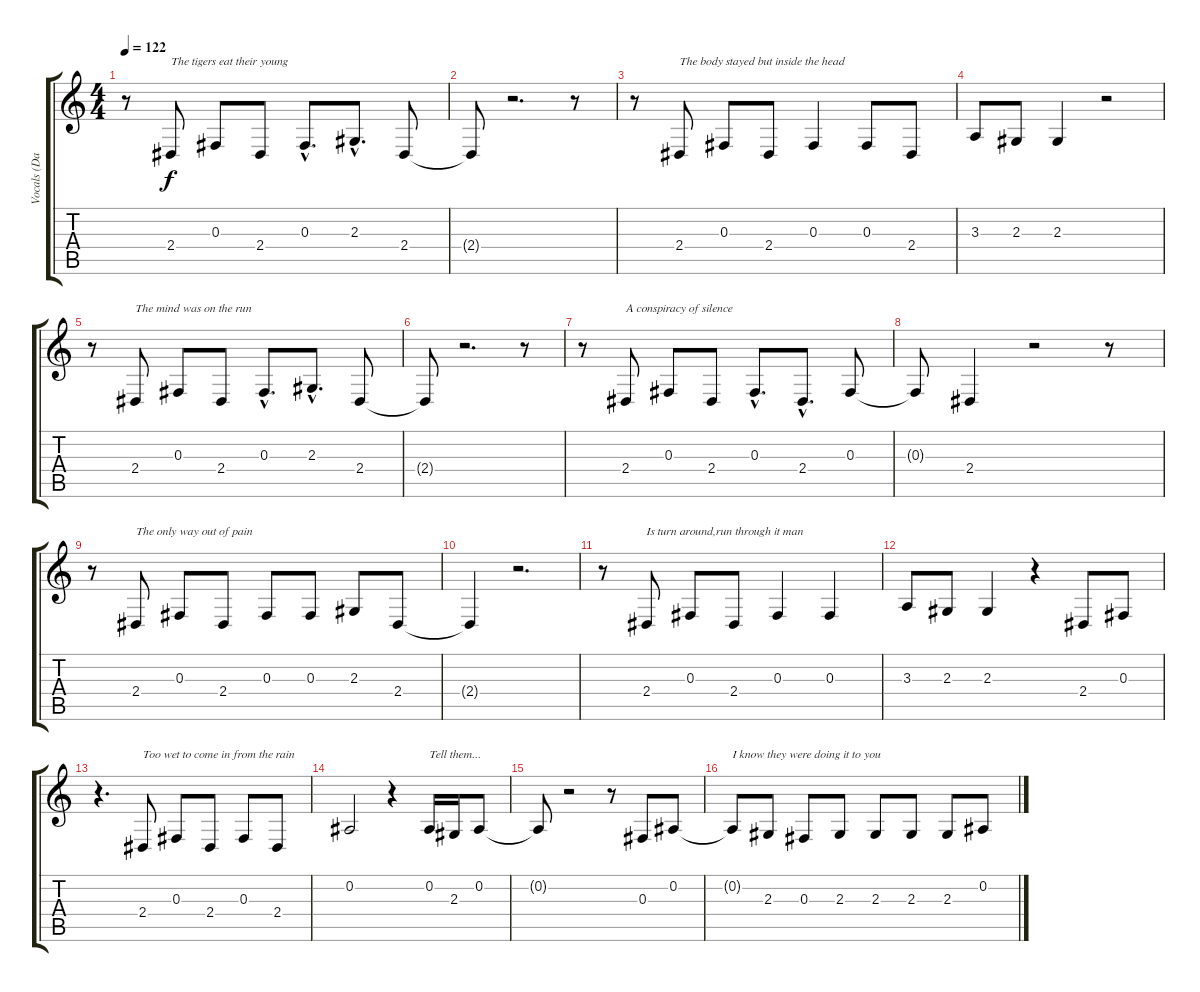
\track ("Vocals (Dave Mustaine)" "Vocals (Da") {instrument lead6voice}
\staff {score tabs}
\tuning (Eb4 Bb3 Gb3 Db3 Ab2 Eb2) {hide}
\ts (4 4)
\tempo 122
\clef g2
\ks c
r.8{dy f} 2.4.8{txt "The tigers eat their young"} 0.3.8 2.4.8 0.3{hac}.8{d} 2.3{hac}.8{d} 2.4.8 |
2.4{t}.8 r.2{d} r.8 |
r.8 2.4.8{txt "The body stayed but inside the head"} 0.3.8 2.4.8 0.3.4 0.3.8 2.4.8 |
3.3.8 2.3.8 2.3.4 r.2 |
r.8 2.4.8{txt "The mind was on the run"} 0.3.8 2.4.8 0.3{hac}.8{d} 2.3{hac}.8{d} 2.4.8 |
2.4{t}.8 r.2{d} r.8 |
r.8 2.4.8{txt "A conspiracy of silence"} 0.3.8 2.4.8 0.3{hac}.8{d} 2.4{hac}.8{d} 0.3.8 |
0.3{t}.8 2.4.4 r.2 r.8 |
r.8 2.4.8{txt "The only way out of pain"} 0.3.8 2.4.8 0.3.8 0.3.8 2.3.8 2.4.8 |
2.4{t}.4 r.2{d} |
r.8 2.4.8{txt "Is turn around,run through it man"} 0.3.8 2.4.8 0.3.4 0.3.4 |
3.3.8 2.3.8 2.3.4 r.4 2.4.8 0.3.8 |
r.4{d} 2.4.8{txt "Too wet to come in from the rain"} 0.3.8 2.4.8 0.3.8 2.4.8 |
0.2.2 r.4 0.2.16{txt "Tell them..."} 2.3.16 0.2.8 |
0.2{t}.8 r.2 r.8 0.3.8 0.2.8 |
0.2{t}.8{txt "I know they were doing it to you"} 2.3.8 0.3.8 2.3.8 2.3.8 2.3.8 2.3.8 0.2.8
